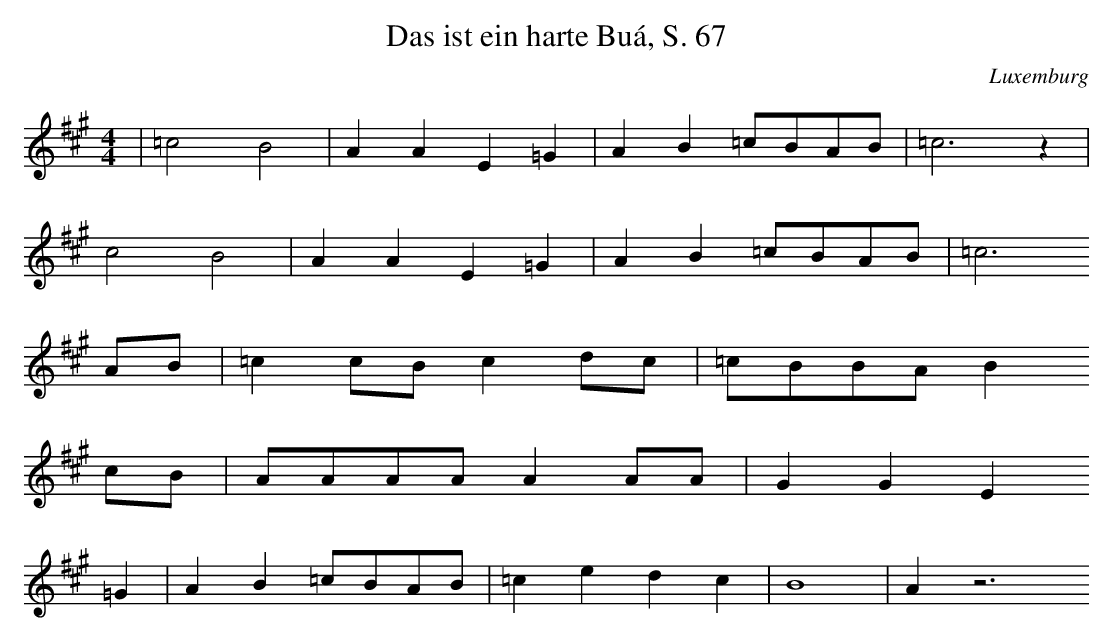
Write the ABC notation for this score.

X:1
T: Das ist ein harte Buá, S. 67
O: Luxemburg
M: 4/4
L: 1/8
K: A
 | =c4B4 | A2A2E2=G2 | A2B2=cBAB | =c6z2 |
c4B4 | A2A2E2=G2 | A2B2=cBAB | =c6
AB | =c2cBc2dc | =cBBAB2
cB | AAAAA2AA | G2G2E2
=G2 | A2B2=cBAB | =c2e2d2c2 | B8 | A2z6
